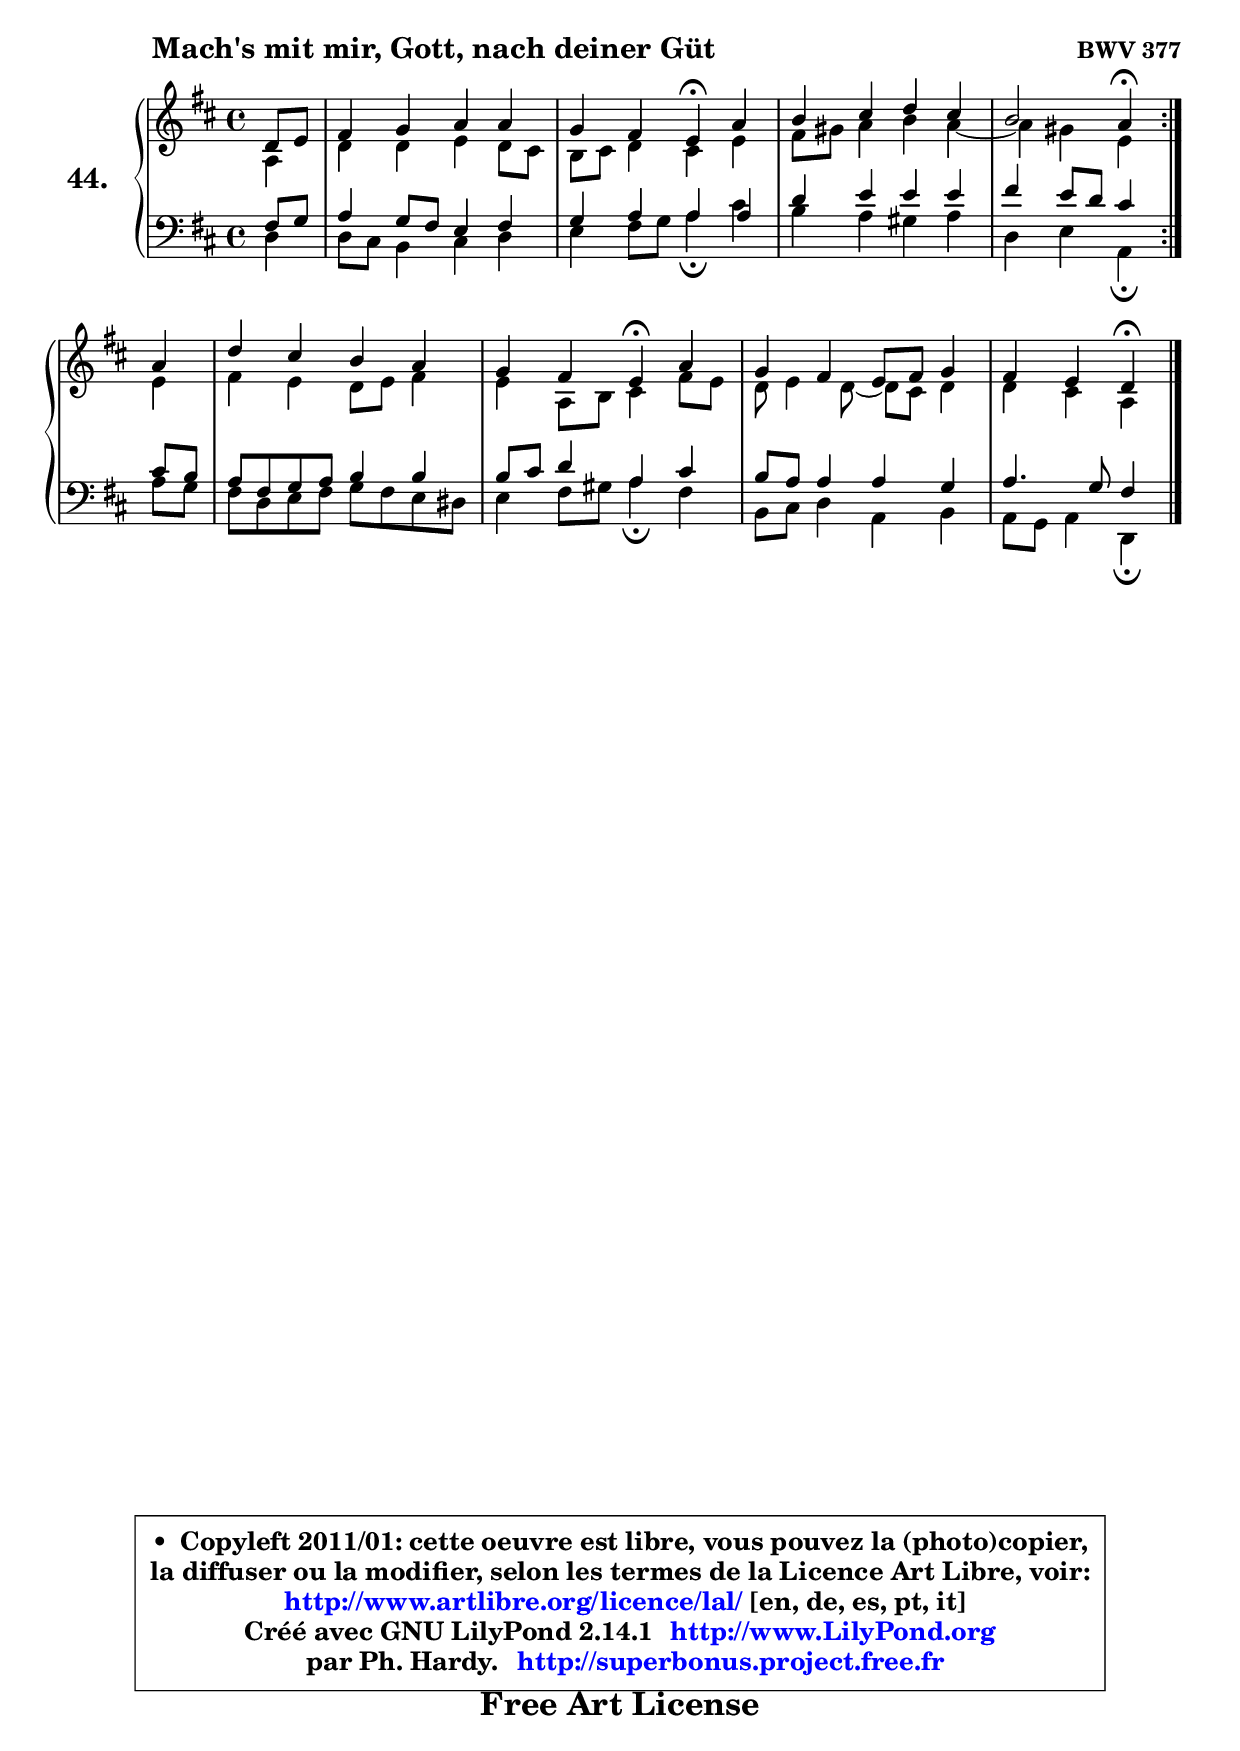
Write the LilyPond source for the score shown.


\version "2.14.1"

    \paper {
%	system-system-spacing #'padding = #0.1
%	score-system-spacing #'padding = #0.1
%	ragged-bottom = ##f
%	ragged-last-bottom = ##f
	}

    \header {
      opus = \markup { \bold "BWV 377" }
      piece = \markup { \hspace #9 \fontsize #2 \bold "Mach's mit mir, Gott, nach deiner Güt" }
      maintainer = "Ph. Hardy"
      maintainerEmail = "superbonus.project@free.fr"
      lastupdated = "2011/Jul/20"
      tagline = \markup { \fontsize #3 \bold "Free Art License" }
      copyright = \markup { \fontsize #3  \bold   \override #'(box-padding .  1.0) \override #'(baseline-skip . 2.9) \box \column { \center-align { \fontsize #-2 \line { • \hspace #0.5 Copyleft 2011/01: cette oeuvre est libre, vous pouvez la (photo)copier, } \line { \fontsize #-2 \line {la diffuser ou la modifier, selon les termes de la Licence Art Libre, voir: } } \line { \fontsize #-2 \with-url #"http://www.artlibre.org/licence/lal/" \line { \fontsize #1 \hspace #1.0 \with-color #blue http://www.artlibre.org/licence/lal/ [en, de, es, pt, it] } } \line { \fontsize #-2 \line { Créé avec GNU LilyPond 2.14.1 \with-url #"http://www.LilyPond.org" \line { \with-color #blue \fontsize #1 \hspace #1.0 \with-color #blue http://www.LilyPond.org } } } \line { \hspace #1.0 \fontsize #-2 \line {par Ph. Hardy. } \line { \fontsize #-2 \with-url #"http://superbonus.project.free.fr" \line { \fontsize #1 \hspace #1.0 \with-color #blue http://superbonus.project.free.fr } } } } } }

	  }

  guidemidi = {
	\repeat volta 2 {
        r4 |
        R1 |
        r2 \tempo 4 = 30 r4 \tempo 4 = 78 r4 |
        R1 |
        r2 \tempo 4 = 30 r4 \tempo 4 = 78 } %fin du repeat
        r4 |
        R1 |
        r2 \tempo 4 = 30 r4 \tempo 4 = 78 r4 |
        R1 |
        r2 \tempo 4 = 30 r4 
	}

  upper = {
	\time 4/4
	\key d \major
	\clef treble
	\partial 4
	\voiceOne
	<< { 
	% SOPRANO
	\set Voice.midiInstrument = "acoustic grand"
	\relative c' {
	\repeat volta 2 {
        d8 e |
        fis4 g a a |
        g4 fis e\fermata a |
        b4 cis d cis |
        b2 a4\fermata } %fin du repeat
        a4 |
        d4 cis b a |
        g4 fis e\fermata a |
        g4 fis e8 fis g4 |
        fis4 e d\fermata
        \bar "|."
	} % fin de relative
	}

	\context Voice="1" { \voiceTwo 
	% ALTO
	\set Voice.midiInstrument = "acoustic grand"
	\relative c' {
	\repeat volta 2 {
        a4 |
        d4 d e d8 cis |
        b8 cis d4 cis e |
        fis8 gis a4 b a4 ~ |
	a4 gis4 e } %fin du repeat
        e4 |
        fis4 e d8 e fis4 |
        e4 a,8 b cis4 fis8 e |
        d8 e4 d8 ~ d cis d4 |
        d4 cis a
        \bar "|."
	} % fin de relative
	\oneVoice
	} >>
	}

    lower = {
	\time 4/4
	\key d \major
	\clef bass
	\partial 4
	\voiceOne
	<< { 
	% TENOR
	\set Voice.midiInstrument = "acoustic grand"
	\relative c {
	\repeat volta 2 {
        fis8 g |
        a4 g8 fis e4 fis |
        g4 a a a4 |
        d4 e e e |
        fis4 e8 d cis4 } %fin du repeat
        cis8 b |
        a8 fis g a b4 b |
        b8 cis d4 a cis |
        b8 a a4 a g |
        a4. g8 fis4
        \bar "|."
	} % fin de relative
	}
	\context Voice="1" { \voiceTwo 
	% BASS
	\set Voice.midiInstrument = "acoustic grand"
	\relative c {
	\repeat volta 2 {
        d4 |
        d8 cis b4 cis d |
        e4 fis8 g a4\fermata cis4 |
        b4 a gis a |
        d,4 e a,\fermata } %fin du repeat
        a'8 g |
        fis8 d e fis g fis e dis |
        e4 fis8 gis a4\fermata fis |
        b,8 cis d4 a b |
        a8 g a4 d,4\fermata
        \bar "|."
	} % fin de relative
	\oneVoice
	} >>
	}


    \score { 

	\new PianoStaff <<
	\set PianoStaff.instrumentName = \markup { \bold \huge "44." }
	\new Staff = "upper" \upper
	\new Staff = "lower" \lower
	>>

    \layout {
%	ragged-last = ##f
	   }

         } % fin de score

  \score {
    \unfoldRepeats { << \guidemidi \upper \lower >> }
    \midi {
    \context {
     \Staff
      \remove "Staff_performer"
               }

     \context {
      \Voice
       \consists "Staff_performer"
                }

     \context { 
      \Score
      tempoWholesPerMinute = #(ly:make-moment 78 4)
		}
	    }
	}

